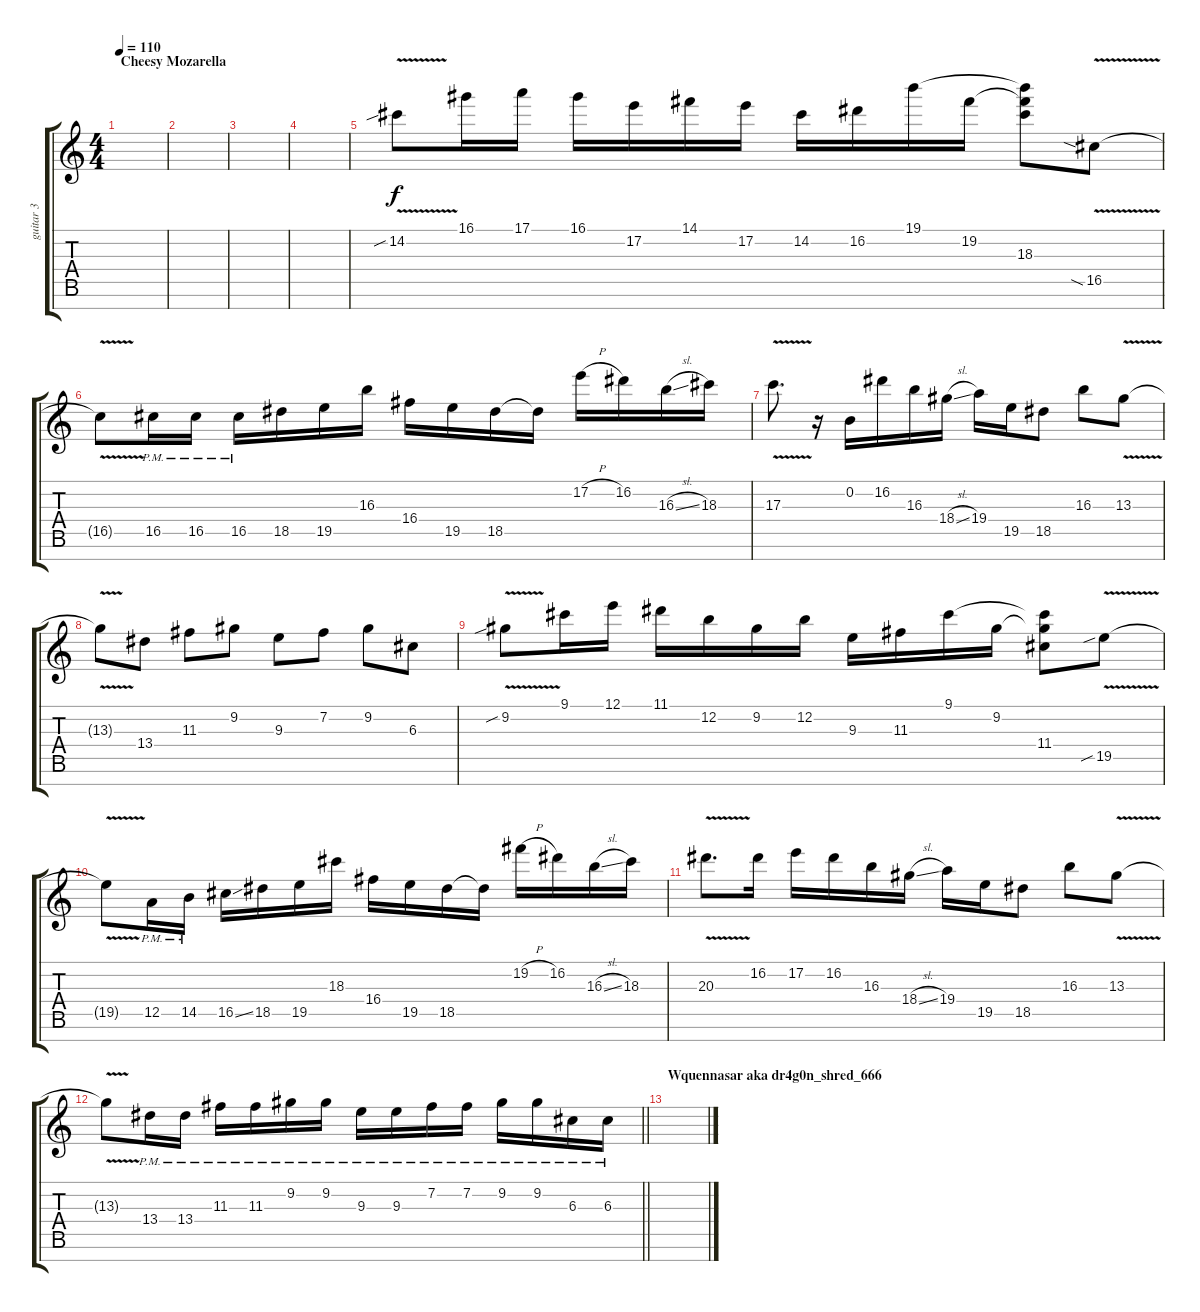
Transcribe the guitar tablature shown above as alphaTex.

\track ("guitar 3" "guitar 3") {instrument acousticguitarsteel}
\staff {score tabs}
\tuning (E4 B3 G3 D3 A2 E2 B1) {hide}
\ts (4 4)
\section ("" "Cheesy Mozarella")
\tempo 110
\clef g2
\ks c
|
|
|
|
14.2{v sib}.8{dy f} 16.1.16 17.1.16 16.1.16 17.2.16 14.1.16 17.2.16 14.2.16 16.2.16 19.1.16 19.2.16 (19.1{t} 19.2{t} 18.3).8 16.5{v sia}.8 |
16.5{t}.8 16.5{pm}.16 16.5{pm}.16 16.5{pm}.16 18.5.16 19.5.16 16.3.16 16.4.16 19.5.16 18.5.16 18.5{t}.16 17.2{h}.16 16.2.16 16.3{sl}.16 18.3.16 |
17.3{v}.8{d} r.16 0.2.16 16.2.16 16.3.16 18.4{sl}.16 19.4.16 19.5.16 18.5.8 16.3.8 13.3{v}.8 |
13.3{t}.8 13.4.8 11.3.8 9.2.8 9.3.8 7.2.8 9.2.8 6.3.8 |
9.2{v sib}.8 9.1.16 12.1.16 11.1.16 12.2.16 9.2.16 12.2.16 9.3.16 11.3.16 9.1.16 9.2.16 (9.1{t} 9.2{t} 11.4).8 19.5{v sib}.8 |
19.5{t}.8 12.5{pm}.16 14.5{pm}.16 16.5{ss}.16 18.5.16 19.5.16 18.3.16 16.4.16 19.5.16 18.5.16 18.5{t}.16 19.2{h}.16 16.2.16 16.3{sl}.16 18.3.16 |
20.3{v}.8{d} 16.2.16 17.2.16 16.2.16 16.3.16 18.4{sl}.16 19.4.16 19.5.16 18.5.8 16.3.8 13.3{v}.8 |
\barLineRight lightlight
13.3{t}.8 13.4{pm}.16 13.4{pm}.16 11.3{pm}.16 11.3{pm}.16 9.2{pm}.16 9.2{pm}.16 9.3{pm}.16 9.3{pm}.16 7.2{pm}.16 7.2{pm}.16 9.2{pm}.16 9.2{pm}.16 6.3{pm}.16 6.3{pm}.16 |
\section ("" "Wquennasar aka dr4g0n_shred_666")
